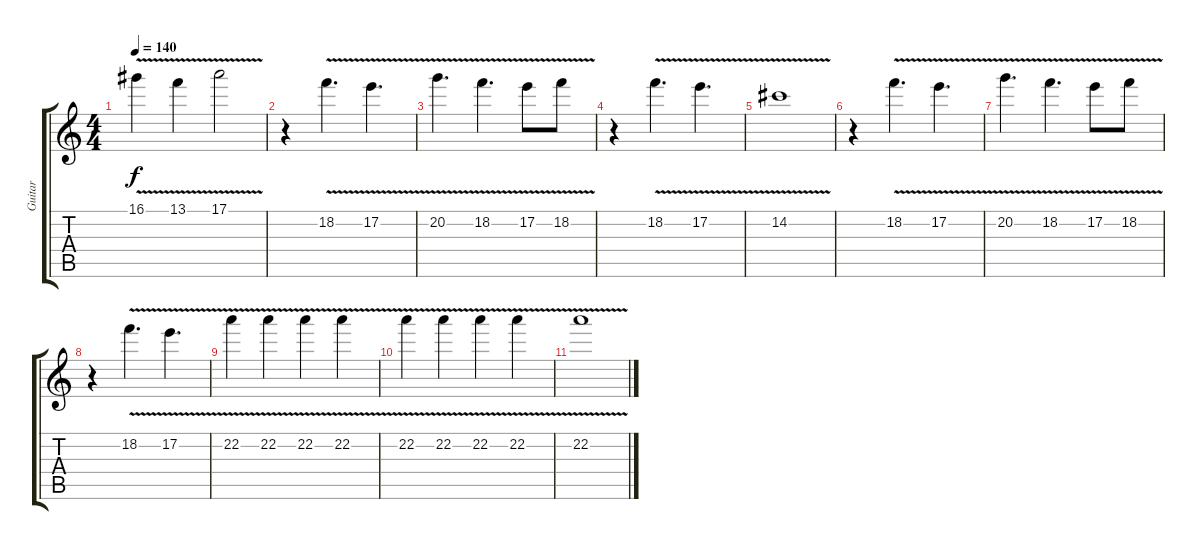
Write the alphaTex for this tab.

\track ("Guitar" "Guitar") {instrument overdrivenguitar}
\staff {score tabs}
\tuning (E4 B3 G3 D3 A2 E2) {hide}
\ts (4 4)
\tempo 140
\clef g2
\ks c
16.1{v}.4{dy f} 13.1{v}.4 17.1{v}.2 |
r.4 18.2{v}.4{d} 17.2{v}.4{d} |
20.2{v}.4{d} 18.2{v}.4{d} 17.2{v}.8 18.2{v}.8 |
r.4 18.2{v}.4{d} 17.2{v}.4{d} |
14.2{v}.1 |
r.4 18.2{v}.4{d} 17.2{v}.4{d} |
20.2{v}.4{d} 18.2{v}.4{d} 17.2{v}.8 18.2{v}.8 |
r.4 18.2{v}.4{d} 17.2{v}.4{d} |
22.2{v}.4 22.2{v}.4 22.2{v}.4 22.2{v}.4 |
22.2{v}.4 22.2{v}.4 22.2{v}.4 22.2{v}.4 |
22.2{v}.1
